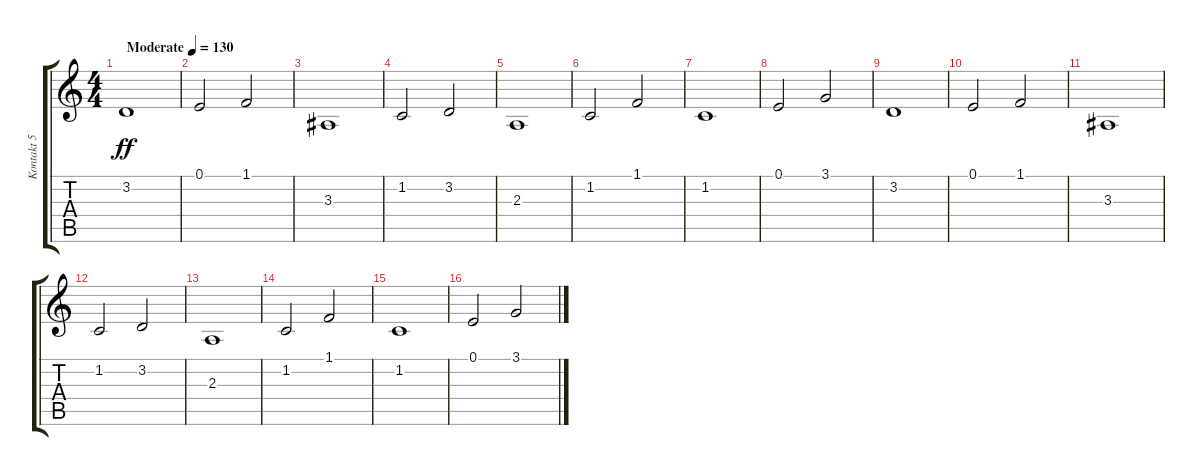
\track ("Kontakt 5 #3 (MIDI)" "Kontakt 5 ") {instrument synthbrass2}
\staff {score tabs}
\tuning (E4 B3 G3 D3 A2 E2) {hide}
\ts (4 4)
\tempo (130 "Moderate")
\clef g2
\ks c
3.2.1{dy ff instrument synthbrass2} |
0.1.2 1.1.2 |
3.3.1 |
1.2.2 3.2.2 |
2.3.1 |
1.2.2 1.1.2 |
1.2.1 |
0.1.2 3.1.2 |
3.2.1 |
0.1.2 1.1.2 |
3.3.1 |
1.2.2 3.2.2 |
2.3.1 |
1.2.2 1.1.2 |
1.2.1 |
0.1.2 3.1.2
